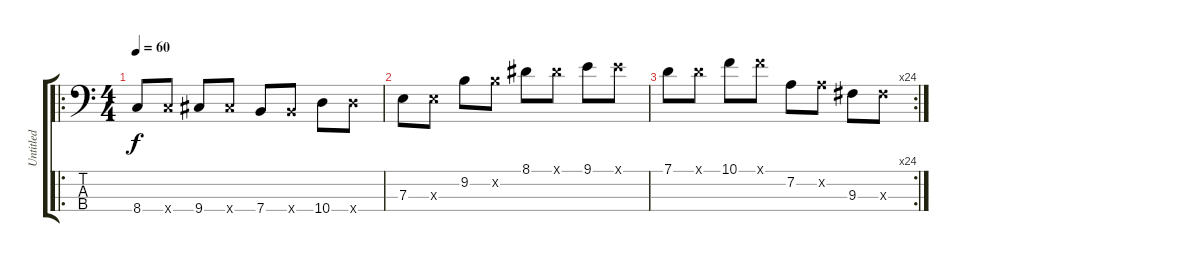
\track ("Untitled" "Untitled") {instrument electricbassfinger}
\staff {score tabs}
\tuning (G2 D2 A1 E1) {hide}
\ro
\ts (4 4)
\tempo 60
\clef f4
\ks c
8.4.8{dy f instrument electricbassfinger} 8.4{x}.8 9.4.8 9.4{x}.8 7.4.8 7.4{x}.8 10.4.8 10.4{x}.8 |
7.3.8 7.3{x}.8 9.2.8 9.2{x}.8 8.1.8 8.1{x}.8 9.1.8 9.1{x}.8 |
\rc 24
7.1.8 7.1{x}.8 10.1.8 10.1{x}.8 7.2.8 7.2{x}.8 9.3.8 9.3{x}.8
